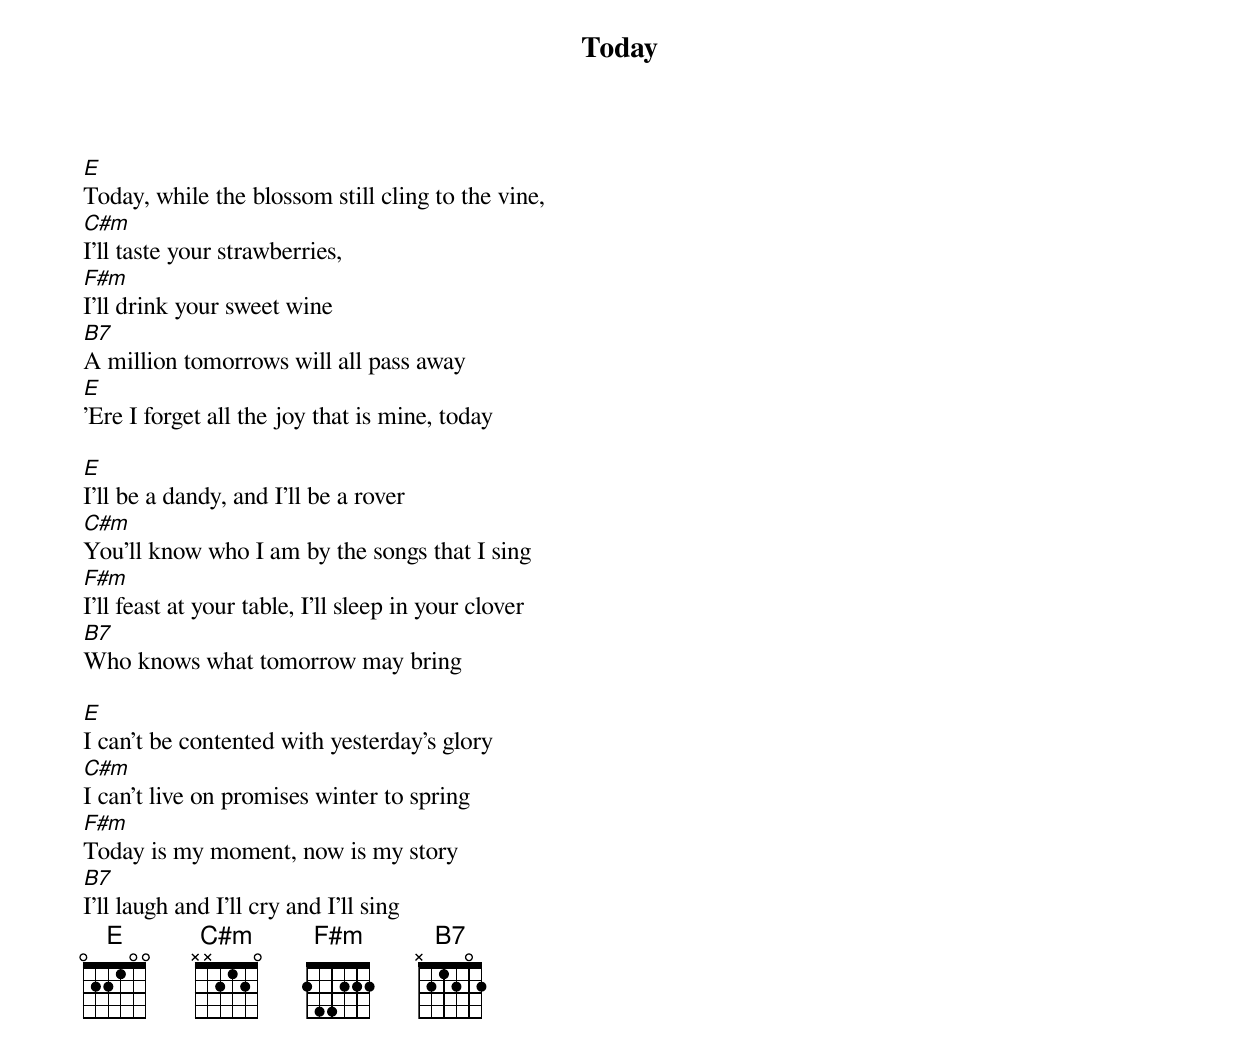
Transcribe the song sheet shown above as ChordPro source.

{title: Today}
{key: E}

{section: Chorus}
[E]Today, while the blossom still cling to the vine,
[C#m]I'll taste your strawberries,
[F#m]I'll drink your sweet wine
[B7]A million tomorrows will all pass away
[E]'Ere I forget all the joy that is mine, today

{{section: Verse 1}
[E]I'll be a dandy, and I'll be a rover
[C#m]You'll know who I am by the songs that I sing
[F#m]I'll feast at your table, I'll sleep in your clover
[B7]Who knows what tomorrow may bring

{{section: Verse 2}
[E]I can't be contented with yesterday's glory
[C#m]I can't live on promises winter to spring
[F#m]Today is my moment, now is my story
[B7]I'll laugh and I'll cry and I'll sing
